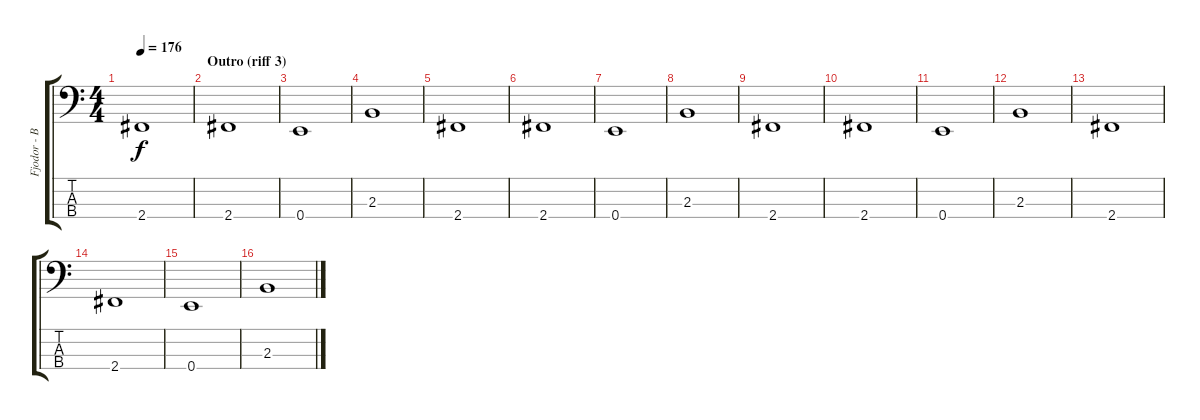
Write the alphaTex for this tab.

\track ("Fjodor - Bas" "Fjodor - B") {instrument electricbasspick}
\staff {score tabs}
\tuning (G2 D2 A1 E1) {hide}
\ts (4 4)
\tempo 176
\clef f4
\ks c
2.4.1{dy f} |
\section ("" "Outro (riff 3)")
2.4.1 |
0.4.1 |
2.3.1 |
2.4.1 |
2.4.1 |
0.4.1 |
2.3.1 |
2.4.1 |
2.4.1 |
0.4.1 |
2.3.1 |
2.4.1 |
2.4.1 |
0.4.1 |
2.3.1
